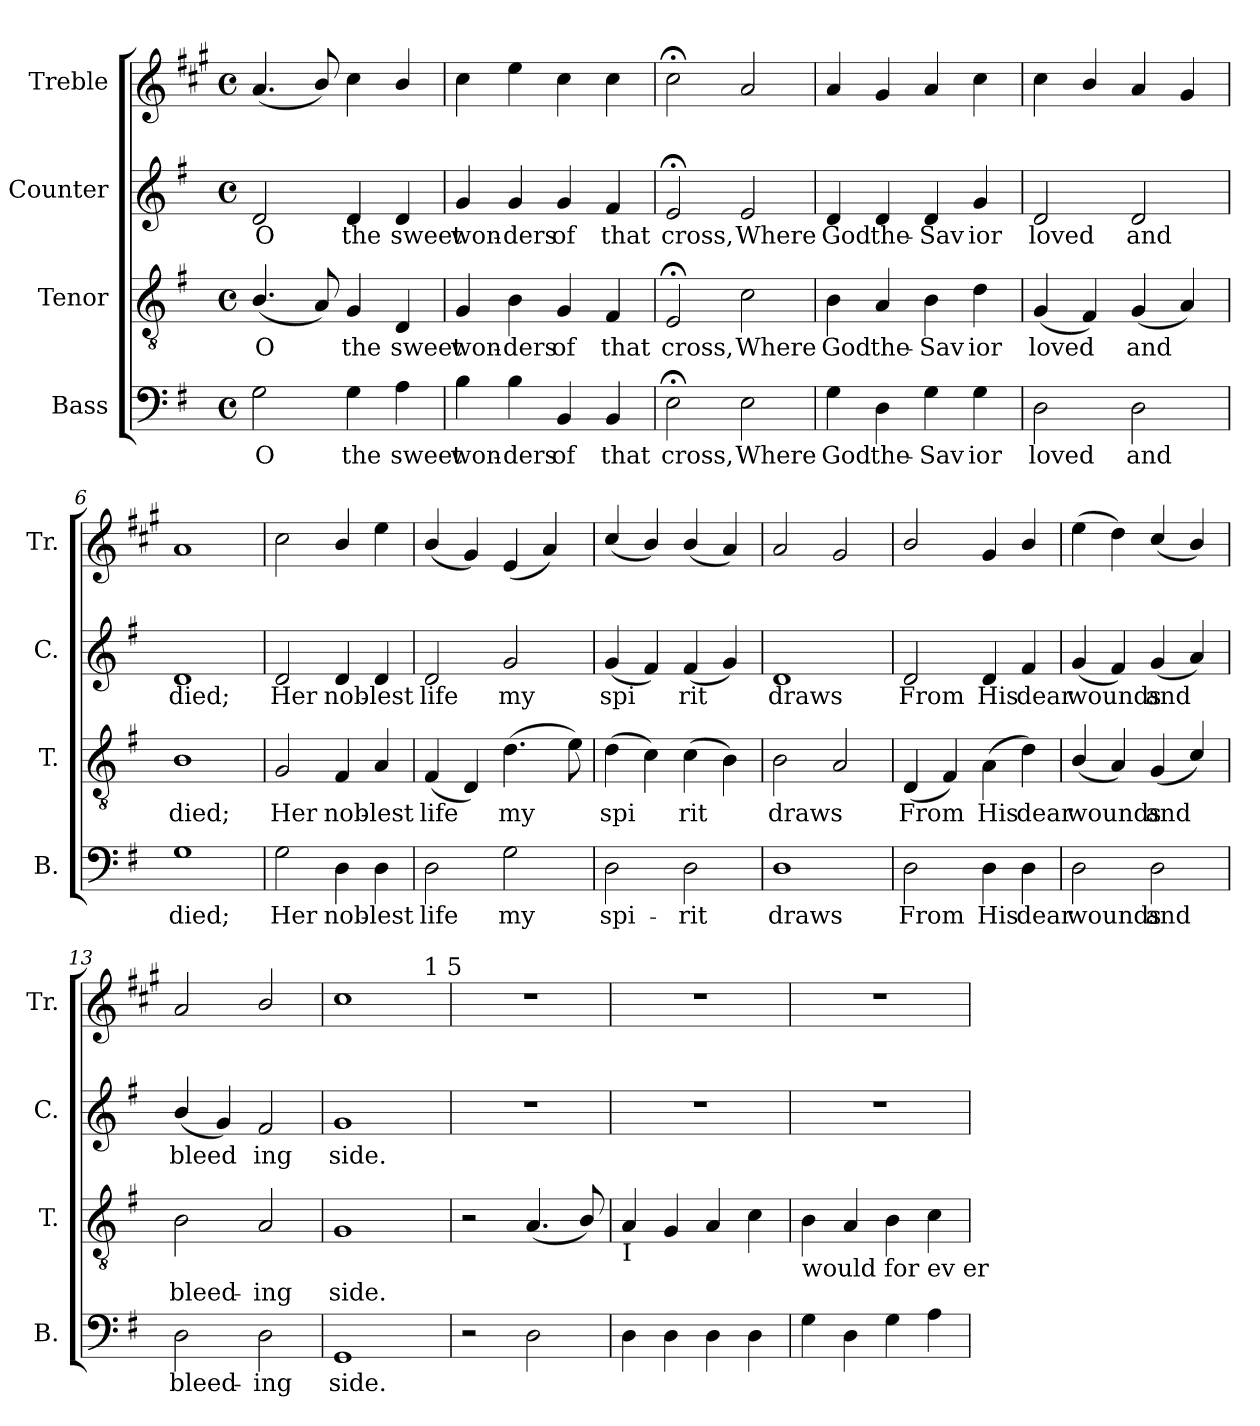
**kern	**text	**kern	**text	**kern	**text	**kern
*part4	*part4	*part3	*part3	*part2	*part2	*part1
*staff4	*staff4	*staff3	*staff3	*staff2	*staff2	*staff1
*I"Bass	*	*I"Tenor	*	*I"Counter	*	*I"Treble
*I'B.	*	*I'T.	*	*I'C.	*	*I'Tr.
!!LO:PB:g=z
*stria5	*	*stria5	*	*stria5	*	*stria5
*clefF4	*	*clefGv2	*	*clefG2	*	*clefG2
*	*	*	*	*	*	*ITrd1c2
*k[f#]	*	*k[f#]	*	*k[f#]	*	*k[f#]
*G:	*	*G:	*	*G:	*	*G:
*M4/4	*	*M4/4	*	*M4/4	*	*M4/4
*met(c)	*	*met(c)	*	*met(c)	*	*met(c)
=1	=1	=1	=1	=1	=1	=1
!	!LO:LY:a:cj	!	!LO:LY:a:cj	!	!LO:LY:b:cj	!
2G\	O	(<4.B/	O	2d/	O	(<4.g/
!	!	!	!LO:LY:a:cj	!	!	!
.	.	8A/)	.	.	.	8a/)
!	!LO:LY:a:cj	!	!LO:LY:a:cj	!	!LO:LY:b:cj	!
4G\	the	4G/	the	4d/	the	4b\
!	!LO:LY:a:cj	!	!LO:LY:a:cj	!	!LO:LY:b:cj	!
4A\	sweet	4D/	sweet	4d/	sweet	4a/
=2	=2	=2	=2	=2	=2	=2
!	!LO:LY:a:cj	!	!LO:LY:a:cj	!	!LO:LY:b:cj	!
4B\	won-	4G/	won-	4g/	won-	4b\
!	!LO:LY:a:cj	!	!LO:LY:a:cj	!	!LO:LY:b:cj	!
4B\	-ders	4B\	-ders	4g/	-ders	4dd\
!	!LO:LY:a:cj	!	!LO:LY:a:cj	!	!LO:LY:b:cj	!
4BB/	of	4G/	of	4g/	of	4b\
!	!LO:LY:a:cj	!	!LO:LY:a:cj	!	!LO:LY:b:cj	!
4BB/	that	4F#/	that	4f#/	that	4b\
=3	=3	=3	=3	=3	=3	=3
!	!LO:LY:a:cj	!	!LO:LY:a:cj	!	!LO:LY:b:cj	!
2E;<\	cross,	2E;</	cross,	2e;</	cross,	2b;<\
!	!LO:LY:a:cj	!	!LO:LY:a:cj	!	!LO:LY:b:cj	!
2E\	Where	2c\	Where	2e/	Where	2g/
=4	=4	=4	=4	=4	=4	=4
!	!LO:LY:a:cj	!	!LO:LY:a:cj	!	!LO:LY:b:cj	!
4G\	God	4B\	God	4d/	God	4g/
!	!LO:LY:a:cj	!	!LO:LY:a:cj	!	!LO:LY:b:cj	!
4D\	the-	4A/	the-	4d/	the-	4f#/
!	!LO:LY:a:cj	!	!LO:LY:a:cj	!	!LO:LY:b:cj	!
4G\	-Sav	4B\	-Sav	4d/	-Sav	4g/
!	!LO:LY:a:cj	!	!LO:LY:a:cj	!	!LO:LY:b:cj	!
4G\	ior	4d\	ior	4g/	ior	4b\
=5	=5	=5	=5	=5	=5	=5
!	!LO:LY:a:cj	!	!LO:LY:a:cj	!	!LO:LY:b:cj	!
2D\	loved	(<4G/	loved	2d/	loved	4b\
!	!	!	!LO:LY:a:cj	!	!	!
.	.	4F#/)	.	.	.	4a/
!	!LO:LY:a:cj	!	!LO:LY:a:cj	!	!LO:LY:b:cj	!
2D\	and	(<4G/	and	2d/	and	4g/
!	!	!	!LO:LY:a:cj	!	!	!
.	.	4A/)	.	.	.	4f#/
=6	=6	=6	=6	=6	=6	=6
!	!LO:LY:a:cj	!	!LO:LY:a:cj	!	!LO:LY:b:cj	!
1G	died;	1B	died;	1d	died;	1g
=7	=7	=7	=7	=7	=7	=7
!	!LO:LY:a:cj	!	!LO:LY:a:cj	!	!LO:LY:b:cj	!
2G\	Her	2G/	Her	2d/	Her	2b\
!	!LO:LY:a:cj	!	!LO:LY:a:cj	!	!LO:LY:b:cj	!
4D\	nob-	4F#/	nob-	4d/	nob-	4a/
!	!LO:LY:a:cj	!	!LO:LY:a:cj	!	!LO:LY:b:cj	!
4D\	-lest	4A/	-lest	4d/	-lest	4dd\
=8	=8	=8	=8	=8	=8	=8
!	!LO:LY:a:cj	!	!LO:LY:a:cj	!	!LO:LY:b:cj	!
2D\	life	(<4F#/	life	2d/	life	(<4a/
!	!	!	!LO:LY:a:cj	!	!	!
.	.	4D/)	.	.	.	4f#/)
!	!LO:LY:a:cj	!	!LO:LY:a:cj	!	!LO:LY:b:cj	!
2G\	my	(>4.d\	my	2g/	my	(<4d/
.	.	.	.	.	.	4g/)
!	!	!	!LO:LY:a:cj	!	!	!
.	.	8e\)	.	.	.	.
=9	=9	=9	=9	=9	=9	=9
!	!LO:LY:a:cj	!	!LO:LY:a:cj	!	!LO:LY:b:cj	!
2D\	spi-	(>4d\	spi-	(<4g/	spi-	(<4b/
!	!	!	!LO:LY:a:cj	!	!LO:LY:b:cj	!
.	.	4c\)	--	4f#/)	--	4a/)
!	!LO:LY:a:cj	!	!LO:LY:a:cj	!	!LO:LY:b:cj	!
2D\	-rit	(>4c\	-rit	(<4f#/	-rit	(<4a/
!	!	!	!LO:LY:a:cj	!	!LO:LY:b:cj	!
.	.	4B\)	.	4g/)	.	4g>/)
=10	=10	=10	=10	=10	=10	=10
!	!LO:LY:a:cj	!	!LO:LY:a:cj	!	!LO:LY:b:cj	!
1D	draws	2B\	draws	1d	draws	2g/
!	!	!	!LO:LY:a:cj	!	!	!
.	.	2A/	.	.	.	2f#/
!!LO:LB:g=z
=11	=11	=11	=11	=11	=11	=11
!	!LO:LY:a:cj	!	!LO:LY:a:cj	!	!LO:LY:b:cj	!
2D\	From	(<4D/	From	2d/	From	2a/
!	!	!	!LO:LY:a:cj	!	!	!
.	.	4F#/)	.	.	.	.
!	!LO:LY:a:cj	!	!LO:LY:a:cj	!	!LO:LY:b:cj	!
4D\	His	(>4A\	His	4d/	His	4f#/
!	!LO:LY:a:cj	!	!LO:LY:a:cj	!	!LO:LY:b:cj	!
4D\	dear	4d\)	dear	4f#/	dear	4a/
=12	=12	=12	=12	=12	=12	=12
!	!LO:LY:a:cj	!	!LO:LY:a:cj	!	!LO:LY:b:cj	!
2D\	wounds	(<4B/	wounds	(<4g/	wounds	(>4dd\
!	!	!	!LO:LY:a:cj	!	!LO:LY:b:cj	!
.	.	4A/)	.	4f#/)	.	4cc\)
!	!LO:LY:a:cj	!	!LO:LY:a:cj	!	!LO:LY:b:cj	!
2D\	and	(<4G/	and	(<4g/	and	(<4b/
!	!	!	!LO:LY:a:cj	!	!LO:LY:b:cj	!
.	.	4c/)	.	4a/)	.	4a/)
=13	=13	=13	=13	=13	=13	=13
!	!LO:LY:a:cj	!	!LO:LY:a:cj	!	!LO:LY:b:cj	!
2D\	bleed-	2B\	bleed-	(<4b/	bleed-	2g/
!	!	!	!	!	!LO:LY:b:cj	!
.	.	.	.	4g/)	--	.
!	!LO:LY:a:cj	!	!LO:LY:a:cj	!	!LO:LY:b:cj	!
2D\	-ing	2A/	-ing	2f#/	-ing	2a/
=14	=14	=14	=14	=14	=14	=14
!	!LO:LY:a:cj	!	!LO:LY:a:cj	!	!LO:LY:b:cj	!
*	*	*	*	*	*	*^
1GG	side.	1G	side.	1g	side.	1b	2..ryy
!	!	!	!	!	!	!	!LO:TX:a:t=1 5
.	.	.	.	.	.	.	8ryy
*	*	*	*	*	*	*v	*v
=15	=15	=15	=15	=15	=15	=15
2r	.	2r	.	1r	.	1r
!	!LO:LY:a:cj	!	!LO:LY:a:cj	!	!	!
2D\	.	(<4.A/	.	.	.	.
!	!	!	!LO:LY:a:cj	!	!	!
.	.	8B/)	.	.	.	.
=16	=16	=16	=16	=16	=16	=16
!	!	!LO:TX:b:t=I	!	!	!	!
!	!LO:LY:a:cj	!	!LO:LY:a:cj	!	!	!
4D\	.	4A/	.	1r	.	1r
!	!LO:LY:a:cj	!	!LO:LY:a:cj	!	!	!
4D\	.	4G/	.	.	.	.
!	!LO:LY:a:cj	!	!LO:LY:a:cj	!	!	!
4D\	.	4A/	.	.	.	.
!	!LO:LY:a:cj	!	!LO:LY:a:cj	!	!	!
4D\	.	4c\	.	.	.	.
=17	=17	=17	=17	=17	=17	=17
!	!	!LO:TX:b:t=would for ev er	!	!	!	!
!	!LO:LY:a:cj	!	!LO:LY:a:cj	!	!	!
4G\	.	4B\	.	1r	.	1r
!	!LO:LY:a:cj	!	!LO:LY:a:cj	!	!	!
4D\	.	4A/	.	.	.	.
!	!LO:LY:a:cj	!	!LO:LY:a:cj	!	!	!
4G\	.	4B\	.	.	.	.
!	!LO:LY:a:cj	!	!LO:LY:a:cj	!	!	!
4A\	.	4c\	.	.	.	.
=	=	=	=	=	=	=
*-	*-	*-	*-	*-	*-	*-
